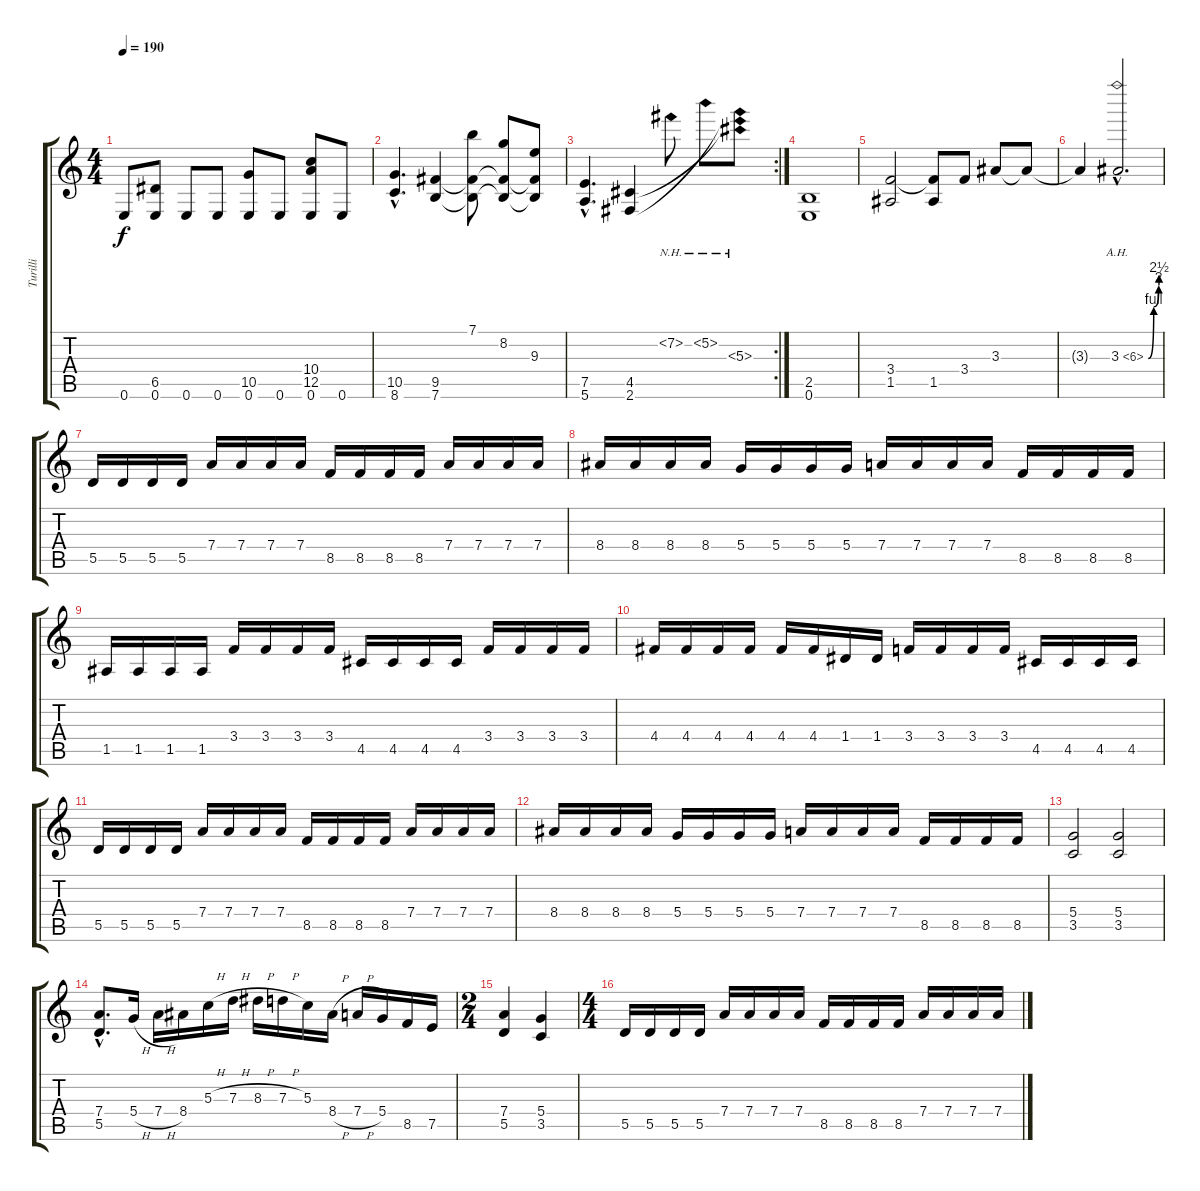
\track ("Turilli" "Turilli") {instrument distortionguitar}
\staff {score tabs}
\tuning (E4 B3 G3 D3 A2 E2) {hide}
\ts (4 4)
\tempo 190
\clef g2
\ks c
0.6.8{dy f} (6.5 0.6).8 0.6.8 0.6.8 (10.5 0.6).8 0.6.8 (10.4 12.5 0.6).8 0.6.8 |
(10.5{hac} 8.6{hac}).4{d} (9.5 7.6).4 (7.1 9.5{t} 7.6{t}).8 (8.2 9.5{t} 7.6{t}).8 (9.3 9.5{t} 7.6{t}).8 |
\rc 2
(7.5{hac} 5.6{hac}).4{d} (4.5 2.6).4 7.2{nh}.8 5.2{nh}.8 (5.3{nh} 4.5{nh t} 2.6{nh t}).8 |
(2.5 0.6).1 |
(3.4 1.5).2 (3.4{t} 1.5).8 3.4.8 3.3.8 3.3{t}.8 |
3.3{t}.4 3.3{be (custom 0 0 30 4 58 8 60 10) ah 3 hac}.2{d} |
5.5.16 5.5.16 5.5.16 5.5.16 7.4.16 7.4.16 7.4.16 7.4.16 8.5.16 8.5.16 8.5.16 8.5.16 7.4.16 7.4.16 7.4.16 7.4.16 |
8.4.16 8.4.16 8.4.16 8.4.16 5.4.16 5.4.16 5.4.16 5.4.16 7.4.16 7.4.16 7.4.16 7.4.16 8.5.16 8.5.16 8.5.16 8.5.16 |
1.5.16 1.5.16 1.5.16 1.5.16 3.4.16 3.4.16 3.4.16 3.4.16 4.5.16 4.5.16 4.5.16 4.5.16 3.4.16 3.4.16 3.4.16 3.4.16 |
4.4.16 4.4.16 4.4.16 4.4.16 4.4.16 4.4.16 1.4.16 1.4.16 3.4.16 3.4.16 3.4.16 3.4.16 4.5.16 4.5.16 4.5.16 4.5.16 |
5.5.16 5.5.16 5.5.16 5.5.16 7.4.16 7.4.16 7.4.16 7.4.16 8.5.16 8.5.16 8.5.16 8.5.16 7.4.16 7.4.16 7.4.16 7.4.16 |
8.4.16 8.4.16 8.4.16 8.4.16 5.4.16 5.4.16 5.4.16 5.4.16 7.4.16 7.4.16 7.4.16 7.4.16 8.5.16 8.5.16 8.5.16 8.5.16 |
(5.4 3.5).2 (5.4 3.5).2 |
(7.4{hac} 5.5{hac}).8{d} 5.4{h}.16 7.4{h}.16 8.4.16 5.3{h}.16 7.3{h}.16 8.3{h}.16 7.3{h}.16 5.3.16 8.4{h}.16 7.4{h}.16 5.4.16 8.5.16 7.5.16 |
\ts (2 4)
(7.4 5.5).4 (5.4 3.5).4 |
\ts (4 4)
5.5.16 5.5.16 5.5.16 5.5.16 7.4.16 7.4.16 7.4.16 7.4.16 8.5.16 8.5.16 8.5.16 8.5.16 7.4.16 7.4.16 7.4.16 7.4.16
